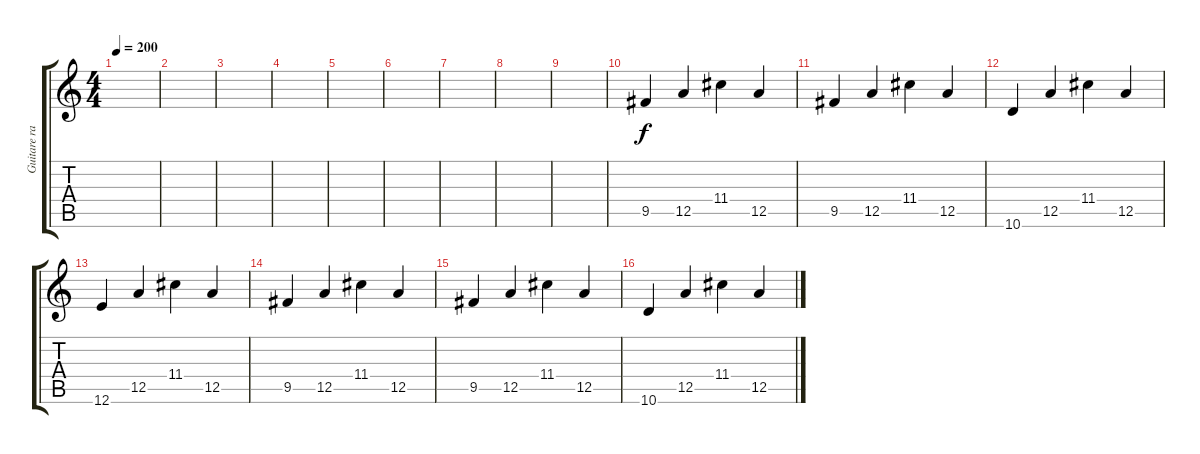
\track ("Guitare rapide" "Guitare ra") {instrument distortionguitar}
\staff {score tabs}
\tuning (E4 B3 G3 D3 A2 E2) {hide}
\ts (4 4)
\tempo 200
\clef g2
\ks c
|
|
|
|
|
|
|
|
|
9.5.4 12.5.4 11.4.4 12.5.4 |
9.5.4 12.5.4 11.4.4 12.5.4 |
10.6.4 12.5.4 11.4.4 12.5.4 |
12.6.4 12.5.4 11.4.4 12.5.4 |
9.5.4 12.5.4 11.4.4 12.5.4 |
9.5.4 12.5.4 11.4.4 12.5.4 |
10.6.4 12.5.4 11.4.4 12.5.4
